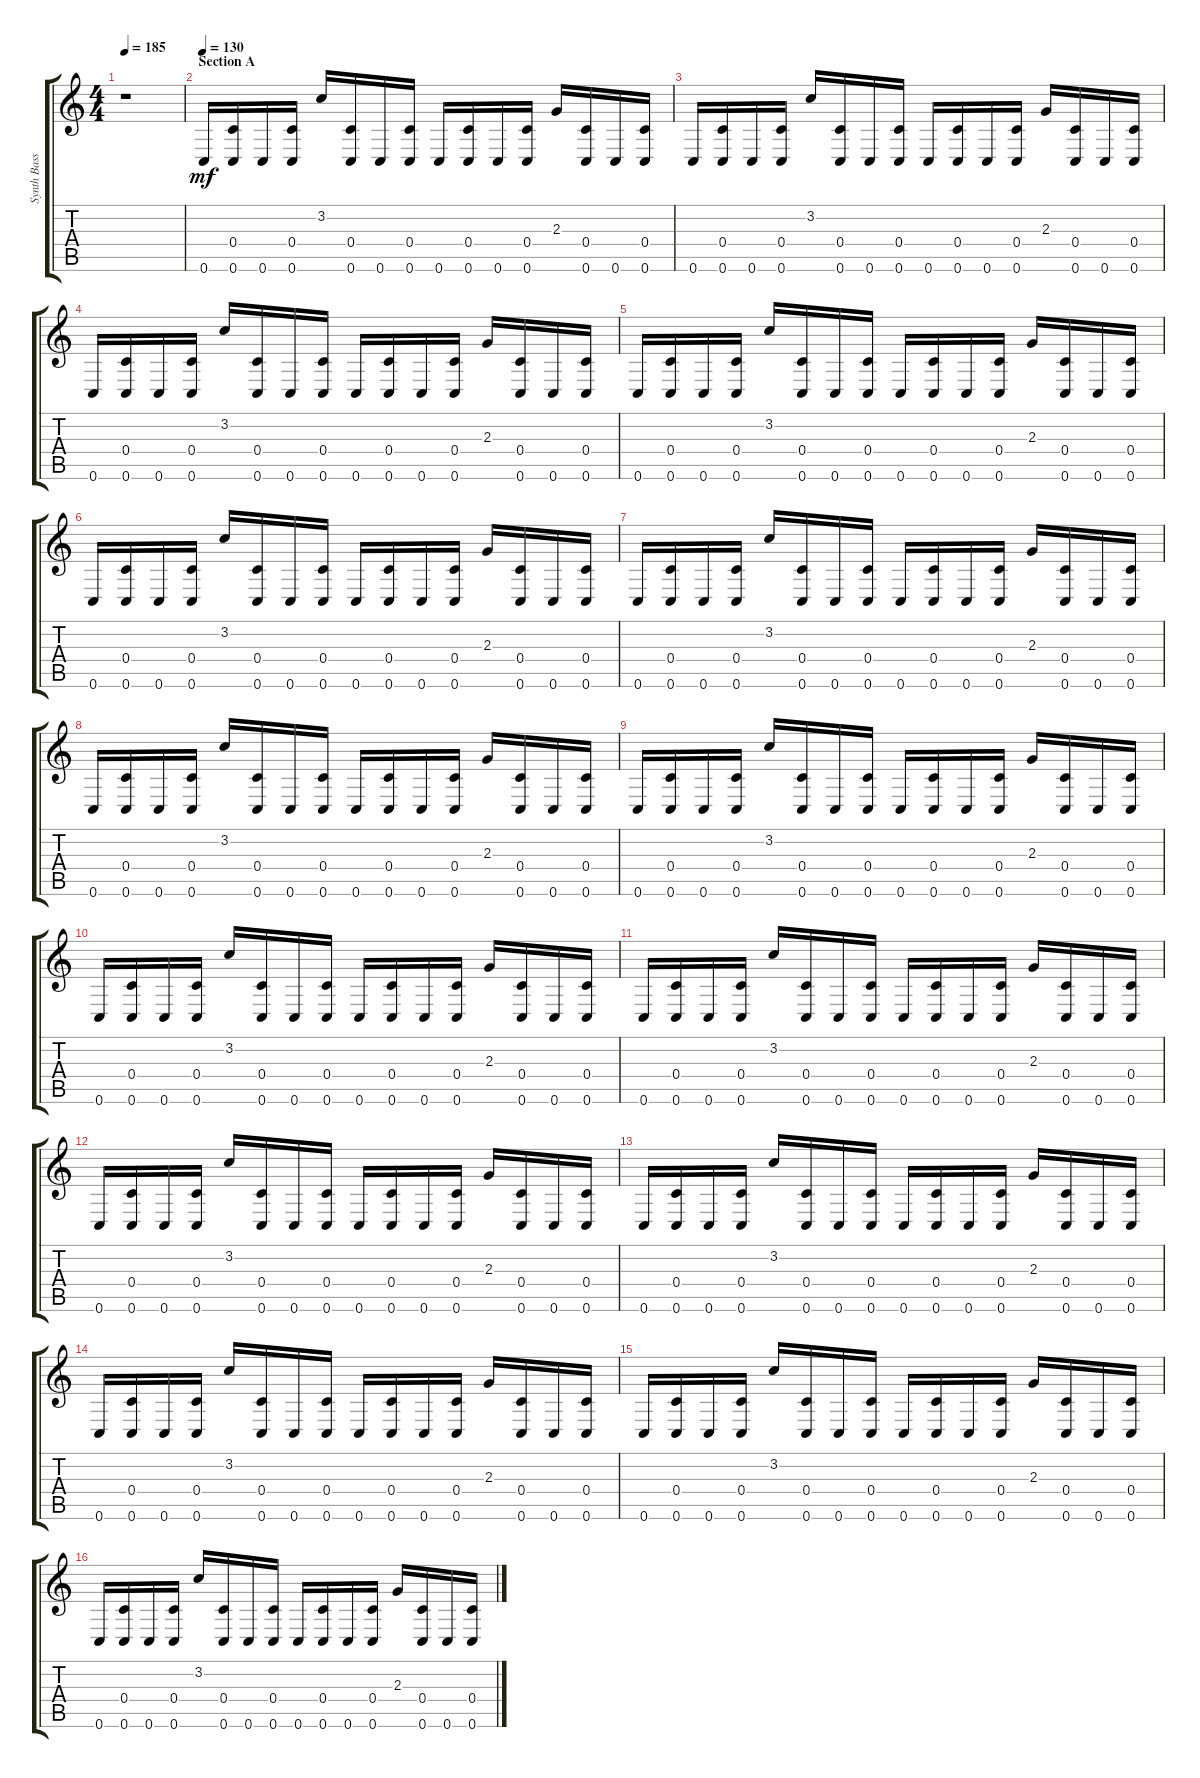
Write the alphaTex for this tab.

\track ("Synth Bass" "Synth Bass") {instrument synthbass1}
\staff {score tabs}
\tuning (D4 A3 F3 C3 G2 C2) {hide}
\ts (4 4)
\tempo 185
\clef g2
\ks aminor
r.1{dy mf} |
\section ("" "Section A")
\tempo 130
0.6.16 (0.4 0.6).16 0.6.16 (0.4 0.6).16 3.2.16 (0.4 0.6).16 0.6.16 (0.4 0.6).16 0.6.16 (0.4 0.6).16 0.6.16 (0.4 0.6).16 2.3.16 (0.4 0.6).16 0.6.16 (0.4 0.6).16 |
0.6.16 (0.4 0.6).16 0.6.16 (0.4 0.6).16 3.2.16 (0.4 0.6).16 0.6.16 (0.4 0.6).16 0.6.16 (0.4 0.6).16 0.6.16 (0.4 0.6).16 2.3.16 (0.4 0.6).16 0.6.16 (0.4 0.6).16 |
0.6.16 (0.4 0.6).16 0.6.16 (0.4 0.6).16 3.2.16 (0.4 0.6).16 0.6.16 (0.4 0.6).16 0.6.16 (0.4 0.6).16 0.6.16 (0.4 0.6).16 2.3.16 (0.4 0.6).16 0.6.16 (0.4 0.6).16 |
0.6.16 (0.4 0.6).16 0.6.16 (0.4 0.6).16 3.2.16 (0.4 0.6).16 0.6.16 (0.4 0.6).16 0.6.16 (0.4 0.6).16 0.6.16 (0.4 0.6).16 2.3.16 (0.4 0.6).16 0.6.16 (0.4 0.6).16 |
0.6.16 (0.4 0.6).16 0.6.16 (0.4 0.6).16 3.2.16 (0.4 0.6).16 0.6.16 (0.4 0.6).16 0.6.16 (0.4 0.6).16 0.6.16 (0.4 0.6).16 2.3.16 (0.4 0.6).16 0.6.16 (0.4 0.6).16 |
0.6.16 (0.4 0.6).16 0.6.16 (0.4 0.6).16 3.2.16 (0.4 0.6).16 0.6.16 (0.4 0.6).16 0.6.16 (0.4 0.6).16 0.6.16 (0.4 0.6).16 2.3.16 (0.4 0.6).16 0.6.16 (0.4 0.6).16 |
0.6.16 (0.4 0.6).16 0.6.16 (0.4 0.6).16 3.2.16 (0.4 0.6).16 0.6.16 (0.4 0.6).16 0.6.16 (0.4 0.6).16 0.6.16 (0.4 0.6).16 2.3.16 (0.4 0.6).16 0.6.16 (0.4 0.6).16 |
0.6.16 (0.4 0.6).16 0.6.16 (0.4 0.6).16 3.2.16 (0.4 0.6).16 0.6.16 (0.4 0.6).16 0.6.16 (0.4 0.6).16 0.6.16 (0.4 0.6).16 2.3.16 (0.4 0.6).16 0.6.16 (0.4 0.6).16 |
0.6.16 (0.4 0.6).16 0.6.16 (0.4 0.6).16 3.2.16 (0.4 0.6).16 0.6.16 (0.4 0.6).16 0.6.16 (0.4 0.6).16 0.6.16 (0.4 0.6).16 2.3.16 (0.4 0.6).16 0.6.16 (0.4 0.6).16 |
0.6.16 (0.4 0.6).16 0.6.16 (0.4 0.6).16 3.2.16 (0.4 0.6).16 0.6.16 (0.4 0.6).16 0.6.16 (0.4 0.6).16 0.6.16 (0.4 0.6).16 2.3.16 (0.4 0.6).16 0.6.16 (0.4 0.6).16 |
0.6.16 (0.4 0.6).16 0.6.16 (0.4 0.6).16 3.2.16 (0.4 0.6).16 0.6.16 (0.4 0.6).16 0.6.16 (0.4 0.6).16 0.6.16 (0.4 0.6).16 2.3.16 (0.4 0.6).16 0.6.16 (0.4 0.6).16 |
0.6.16 (0.4 0.6).16 0.6.16 (0.4 0.6).16 3.2.16 (0.4 0.6).16 0.6.16 (0.4 0.6).16 0.6.16 (0.4 0.6).16 0.6.16 (0.4 0.6).16 2.3.16 (0.4 0.6).16 0.6.16 (0.4 0.6).16 |
0.6.16 (0.4 0.6).16 0.6.16 (0.4 0.6).16 3.2.16 (0.4 0.6).16 0.6.16 (0.4 0.6).16 0.6.16 (0.4 0.6).16 0.6.16 (0.4 0.6).16 2.3.16 (0.4 0.6).16 0.6.16 (0.4 0.6).16 |
0.6.16 (0.4 0.6).16 0.6.16 (0.4 0.6).16 3.2.16 (0.4 0.6).16 0.6.16 (0.4 0.6).16 0.6.16 (0.4 0.6).16 0.6.16 (0.4 0.6).16 2.3.16 (0.4 0.6).16 0.6.16 (0.4 0.6).16 |
0.6.16 (0.4 0.6).16 0.6.16 (0.4 0.6).16 3.2.16 (0.4 0.6).16 0.6.16 (0.4 0.6).16 0.6.16 (0.4 0.6).16 0.6.16 (0.4 0.6).16 2.3.16 (0.4 0.6).16 0.6.16 (0.4 0.6).16
